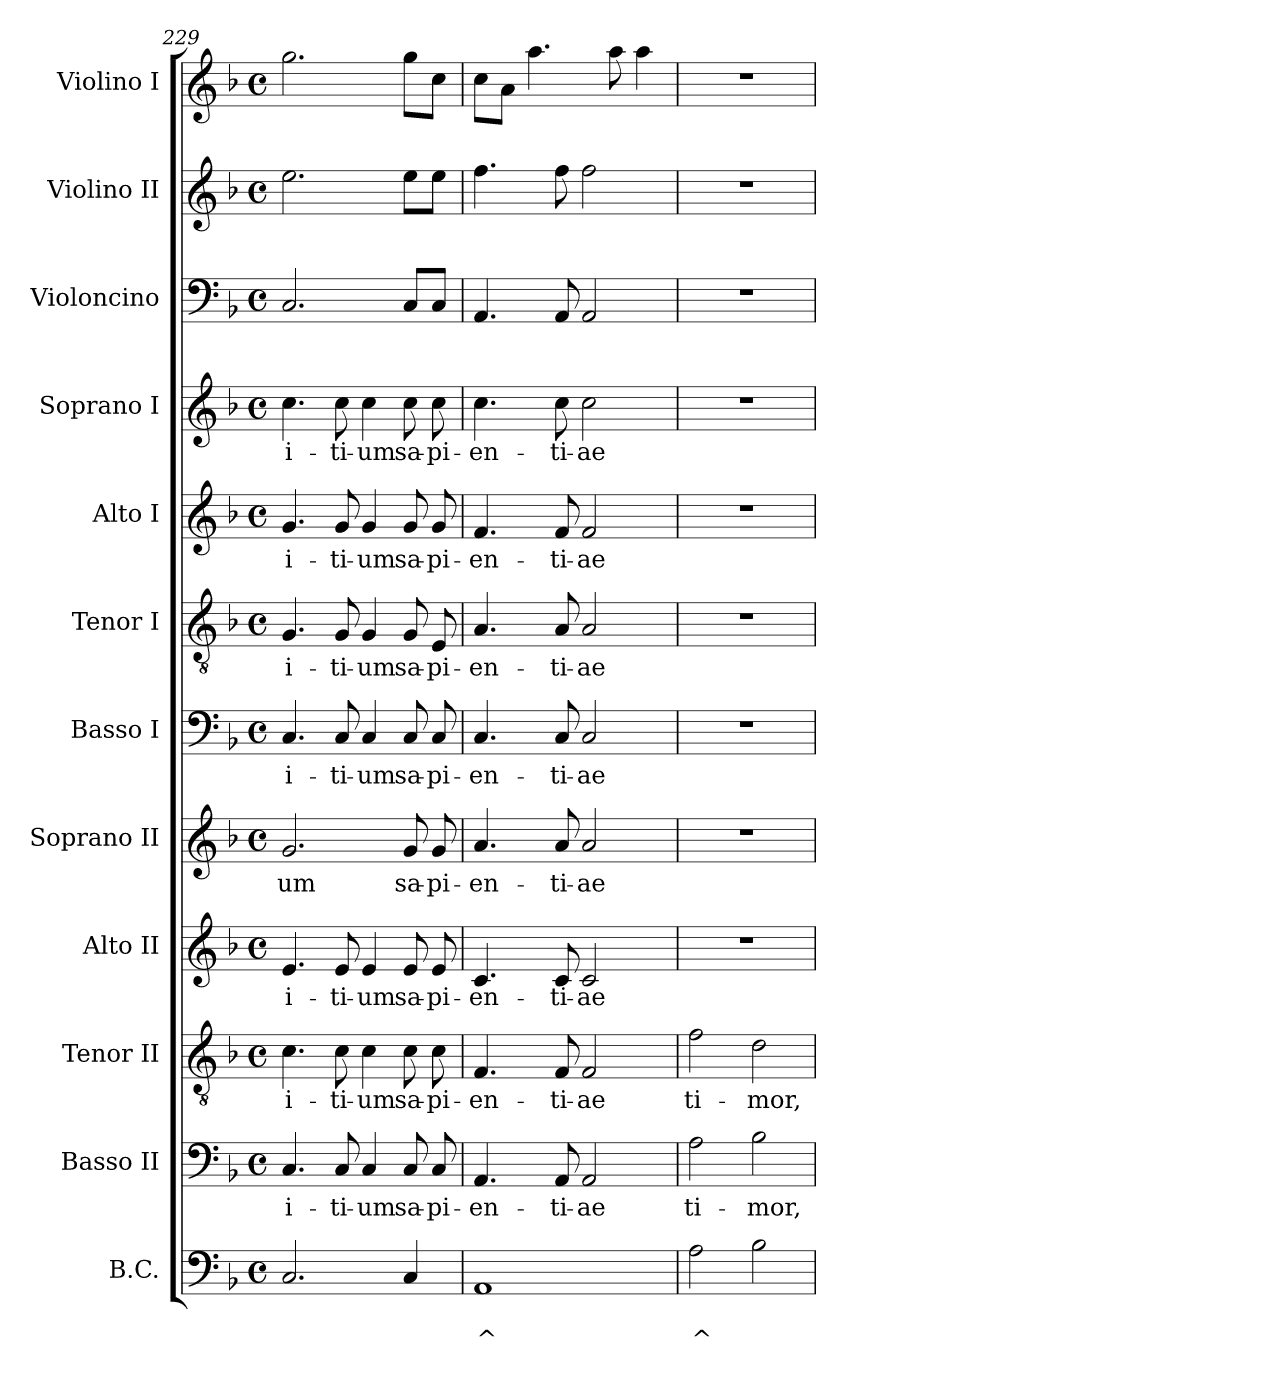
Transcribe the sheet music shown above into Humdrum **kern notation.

**kern	**text	**text	**kern	**text	**kern	**text	**kern	**text	**kern	**text	**kern	**text	**kern	**text	**kern	**text	**kern	**text	**kern	**kern	**kern
*part12	*part12	*part12	*part11	*part11	*part10	*part10	*part9	*part9	*part8	*part8	*part7	*part7	*part6	*part6	*part5	*part5	*part4	*part4	*part3	*part2	*part1
*staff12	*staff12	*staff12	*staff11	*staff11	*staff10	*staff10	*staff9	*staff9	*staff8	*staff8	*staff7	*staff7	*staff6	*staff6	*staff5	*staff5	*staff4	*staff4	*staff3	*staff2	*staff1
*I"B.C.	*	*	*I"Basso II	*	*I"Tenor II	*	*I"Alto II	*	*I"Soprano II	*	*I"Basso I	*	*I"Tenor I	*	*I"Alto I	*	*I"Soprano I	*	*I"Violoncino	*I"Violino II	*I"Violino I
*I'BC	*	*	*I'B 2	*	*I'T 2	*	*I'A 2	*	*I'S 2	*	*I'B 1	*	*I'T 1	*	*I'A 1	*	*I'S 1	*	*I'Vc.	*I'Vln. II	*I'Vln. I
*clefF4	*	*	*clefF4	*	*clefGv2	*	*clefG2	*	*clefG2	*	*clefF4	*	*clefGv2	*	*clefG2	*	*clefG2	*	*clefF4	*clefG2	*clefG2
*k[b-]	*	*	*k[b-]	*	*k[b-]	*	*k[b-]	*	*k[b-]	*	*k[b-]	*	*k[b-]	*	*k[b-]	*	*k[b-]	*	*k[b-]	*k[b-]	*k[b-]
*F:	*	*	*F:	*	*F:	*	*F:	*	*F:	*	*F:	*	*F:	*	*F:	*	*F:	*	*F:	*F:	*F:
*M4/4	*	*	*M4/4	*	*M4/4	*	*M4/4	*	*M4/4	*	*M4/4	*	*M4/4	*	*M4/4	*	*M4/4	*	*M4/4	*M4/4	*M4/4
*met(c)	*	*	*met(c)	*	*met(c)	*	*met(c)	*	*met(c)	*	*met(c)	*	*met(c)	*	*met(c)	*	*met(c)	*	*met(c)	*met(c)	*met(c)
=229	=229	=229	=229	=229	=229	=229	=229	=229	=229	=229	=229	=229	=229	=229	=229	=229	=229	=229	=229	=229	=229
!	!	!	!	!LO:LY:b	!	!	!	!	!	!	!	!	!	!	!	!	!	!	!	!	!
!	!	!	!	!	!	!LO:LY:b	!	!	!	!	!	!	!	!	!	!	!	!	!	!	!
!	!	!	!	!	!	!	!	!LO:LY:b	!	!	!	!	!	!	!	!	!	!	!	!	!
!	!	!	!	!	!	!	!	!	!	!LO:LY:b	!	!	!	!	!	!	!	!	!	!	!
!	!	!	!	!	!	!	!	!	!	!	!	!LO:LY:b	!	!	!	!	!	!	!	!	!
!	!	!	!	!	!	!	!	!	!	!	!	!	!	!LO:LY:b	!	!	!	!	!	!	!
!	!	!	!	!	!	!	!	!	!	!	!	!	!	!	!	!LO:LY:b	!	!	!	!	!
!	!	!	!	!	!	!	!	!	!	!	!	!	!	!	!	!	!	!LO:LY:b	!	!	!
2.C/	.	.	4.C/	-i-	4.c\	-i-	4.e/	-i-	2.g/	-um	4.C/	-i-	4.G/	-i-	4.g/	-i-	4.cc\	-i-	2.C/	2.ee\	2.gg\
!	!	!	!	!LO:LY:b	!	!	!	!	!	!	!	!	!	!	!	!	!	!	!	!	!
!	!	!	!	!	!	!LO:LY:b	!	!	!	!	!	!	!	!	!	!	!	!	!	!	!
!	!	!	!	!	!	!	!	!LO:LY:b	!	!	!	!	!	!	!	!	!	!	!	!	!
!	!	!	!	!	!	!	!	!	!	!	!	!LO:LY:b	!	!	!	!	!	!	!	!	!
!	!	!	!	!	!	!	!	!	!	!	!	!	!	!LO:LY:b	!	!	!	!	!	!	!
!	!	!	!	!	!	!	!	!	!	!	!	!	!	!	!	!LO:LY:b	!	!	!	!	!
!	!	!	!	!	!	!	!	!	!	!	!	!	!	!	!	!	!	!LO:LY:b	!	!	!
.	.	.	8C/	-ti-	8c\	-ti-	8e/	-ti-	.	.	8C/	-ti-	8G/	-ti-	8g/	-ti-	8cc\	-ti-	.	.	.
!	!	!	!	!LO:LY:b	!	!	!	!	!	!	!	!	!	!	!	!	!	!	!	!	!
!	!	!	!	!	!	!LO:LY:b	!	!	!	!	!	!	!	!	!	!	!	!	!	!	!
!	!	!	!	!	!	!	!	!LO:LY:b	!	!	!	!	!	!	!	!	!	!	!	!	!
!	!	!	!	!	!	!	!	!	!	!	!	!LO:LY:b	!	!	!	!	!	!	!	!	!
!	!	!	!	!	!	!	!	!	!	!	!	!	!	!LO:LY:b	!	!	!	!	!	!	!
!	!	!	!	!	!	!	!	!	!	!	!	!	!	!	!	!LO:LY:b	!	!	!	!	!
!	!	!	!	!	!	!	!	!	!	!	!	!	!	!	!	!	!	!LO:LY:b	!	!	!
.	.	.	4C/	-um	4c\	-um	4e/	-um	.	.	4C/	-um	4G/	-um	4g/	-um	4cc\	-um	.	.	.
!	!	!	!	!LO:LY:b	!	!	!	!	!	!	!	!	!	!	!	!	!	!	!	!	!
!	!	!	!	!	!	!LO:LY:b	!	!	!	!	!	!	!	!	!	!	!	!	!	!	!
!	!	!	!	!	!	!	!	!LO:LY:b	!	!	!	!	!	!	!	!	!	!	!	!	!
!	!	!	!	!	!	!	!	!	!	!LO:LY:b	!	!	!	!	!	!	!	!	!	!	!
!	!	!	!	!	!	!	!	!	!	!	!	!LO:LY:b	!	!	!	!	!	!	!	!	!
!	!	!	!	!	!	!	!	!	!	!	!	!	!	!LO:LY:b	!	!	!	!	!	!	!
!	!	!	!	!	!	!	!	!	!	!	!	!	!	!	!	!LO:LY:b	!	!	!	!	!
!	!	!	!	!	!	!	!	!	!	!	!	!	!	!	!	!	!	!LO:LY:b	!	!	!
4C/	.	.	8C/	sa-	8c\	sa-	8e/	sa-	8g/	sa-	8C/	sa-	8G/	sa-	8g/	sa-	8cc\	sa-	8C/L	8ee\L	8gg\L
!	!	!	!	!LO:LY:b	!	!	!	!	!	!	!	!	!	!	!	!	!	!	!	!	!
!	!	!	!	!	!	!LO:LY:b	!	!	!	!	!	!	!	!	!	!	!	!	!	!	!
!	!	!	!	!	!	!	!	!LO:LY:b	!	!	!	!	!	!	!	!	!	!	!	!	!
!	!	!	!	!	!	!	!	!	!	!LO:LY:b	!	!	!	!	!	!	!	!	!	!	!
!	!	!	!	!	!	!	!	!	!	!	!	!LO:LY:b	!	!	!	!	!	!	!	!	!
!	!	!	!	!	!	!	!	!	!	!	!	!	!	!LO:LY:b	!	!	!	!	!	!	!
!	!	!	!	!	!	!	!	!	!	!	!	!	!	!	!	!LO:LY:b	!	!	!	!	!
!	!	!	!	!	!	!	!	!	!	!	!	!	!	!	!	!	!	!LO:LY:b	!	!	!
.	.	.	8C/	-pi-	8c\	-pi-	8e/	-pi-	8g/	-pi-	8C/	-pi-	8E/	-pi-	8g/	-pi-	8cc\	-pi-	8C/J	8ee\J	8cc\J
!!LO:PB:g=z
=230	=230	=230	=230	=230	=230	=230	=230	=230	=230	=230	=230	=230	=230	=230	=230	=230	=230	=230	=230	=230	=230
!	!	!LO:LY:b	!	!	!	!	!	!	!	!	!	!	!	!	!	!	!	!	!	!	!
!	!	!	!	!LO:LY:b	!	!	!	!	!	!	!	!	!	!	!	!	!	!	!	!	!
!	!	!	!	!	!	!LO:LY:b	!	!	!	!	!	!	!	!	!	!	!	!	!	!	!
!	!	!	!	!	!	!	!	!LO:LY:b	!	!	!	!	!	!	!	!	!	!	!	!	!
!	!	!	!	!	!	!	!	!	!	!LO:LY:b	!	!	!	!	!	!	!	!	!	!	!
!	!	!	!	!	!	!	!	!	!	!	!	!LO:LY:b	!	!	!	!	!	!	!	!	!
!	!	!	!	!	!	!	!	!	!	!	!	!	!	!LO:LY:b	!	!	!	!	!	!	!
!	!	!	!	!	!	!	!	!	!	!	!	!	!	!	!	!LO:LY:b	!	!	!	!	!
!	!	!	!	!	!	!	!	!	!	!	!	!	!	!	!	!	!	!LO:LY:b	!	!	!
1AA	.	^	4.AA/	-en-	4.F/	-en-	4.c/	-en-	4.a/	-en-	4.C/	-en-	4.A/	-en-	4.f/	-en-	4.cc\	-en-	4.AA/	4.ff\	8cc\L
.	.	.	.	.	.	.	.	.	.	.	.	.	.	.	.	.	.	.	.	.	8a\J
.	.	.	.	.	.	.	.	.	.	.	.	.	.	.	.	.	.	.	.	.	4.aa\
!	!	!	!	!LO:LY:b	!	!	!	!	!	!	!	!	!	!	!	!	!	!	!	!	!
!	!	!	!	!	!	!LO:LY:b	!	!	!	!	!	!	!	!	!	!	!	!	!	!	!
!	!	!	!	!	!	!	!	!LO:LY:b	!	!	!	!	!	!	!	!	!	!	!	!	!
!	!	!	!	!	!	!	!	!	!	!LO:LY:b	!	!	!	!	!	!	!	!	!	!	!
!	!	!	!	!	!	!	!	!	!	!	!	!LO:LY:b	!	!	!	!	!	!	!	!	!
!	!	!	!	!	!	!	!	!	!	!	!	!	!	!LO:LY:b	!	!	!	!	!	!	!
!	!	!	!	!	!	!	!	!	!	!	!	!	!	!	!	!LO:LY:b	!	!	!	!	!
!	!	!	!	!	!	!	!	!	!	!	!	!	!	!	!	!	!	!LO:LY:b	!	!	!
.	.	.	8AA/	-ti-	8F/	-ti-	8c/	-ti-	8a/	-ti-	8C/	-ti-	8A/	-ti-	8f/	-ti-	8cc\	-ti-	8AA/	8ff\	.
!	!	!	!	!LO:LY:b	!	!	!	!	!	!	!	!	!	!	!	!	!	!	!	!	!
!	!	!	!	!	!	!LO:LY:b	!	!	!	!	!	!	!	!	!	!	!	!	!	!	!
!	!	!	!	!	!	!	!	!LO:LY:b	!	!	!	!	!	!	!	!	!	!	!	!	!
!	!	!	!	!	!	!	!	!	!	!LO:LY:b	!	!	!	!	!	!	!	!	!	!	!
!	!	!	!	!	!	!	!	!	!	!	!	!LO:LY:b	!	!	!	!	!	!	!	!	!
!	!	!	!	!	!	!	!	!	!	!	!	!	!	!LO:LY:b	!	!	!	!	!	!	!
!	!	!	!	!	!	!	!	!	!	!	!	!	!	!	!	!LO:LY:b	!	!	!	!	!
!	!	!	!	!	!	!	!	!	!	!	!	!	!	!	!	!	!	!LO:LY:b	!	!	!
.	.	.	2AA/	-ae	2F/	-ae	2c/	-ae	2a/	-ae	2C/	-ae	2A/	-ae	2f/	-ae	2cc\	-ae	2AA/	2ff\	.
.	.	.	.	.	.	.	.	.	.	.	.	.	.	.	.	.	.	.	.	.	8aa\
.	.	.	.	.	.	.	.	.	.	.	.	.	.	.	.	.	.	.	.	.	4aa\
=231	=231	=231	=231	=231	=231	=231	=231	=231	=231	=231	=231	=231	=231	=231	=231	=231	=231	=231	=231	=231	=231
!	!	!LO:LY:b	!	!	!	!	!	!	!	!	!	!	!	!	!	!	!	!	!	!	!
!	!	!	!	!LO:LY:b	!	!	!	!	!	!	!	!	!	!	!	!	!	!	!	!	!
!	!	!	!	!	!	!LO:LY:b	!	!	!	!	!	!	!	!	!	!	!	!	!	!	!
2A\	.	^	2A\	ti-	2f\	ti-	1r	.	1r	.	1r	.	1r	.	1r	.	1r	.	1r	1r	1r
!	!	!	!	!LO:LY:b	!	!	!	!	!	!	!	!	!	!	!	!	!	!	!	!	!
!	!	!	!	!	!	!LO:LY:b	!	!	!	!	!	!	!	!	!	!	!	!	!	!	!
2B-\	.	.	2B-\	-mor,	2d\	-mor,	.	.	.	.	.	.	.	.	.	.	.	.	.	.	.
=	=	=	=	=	=	=	=	=	=	=	=	=	=	=	=	=	=	=	=	=	=
*-	*-	*-	*-	*-	*-	*-	*-	*-	*-	*-	*-	*-	*-	*-	*-	*-	*-	*-	*-	*-	*-
